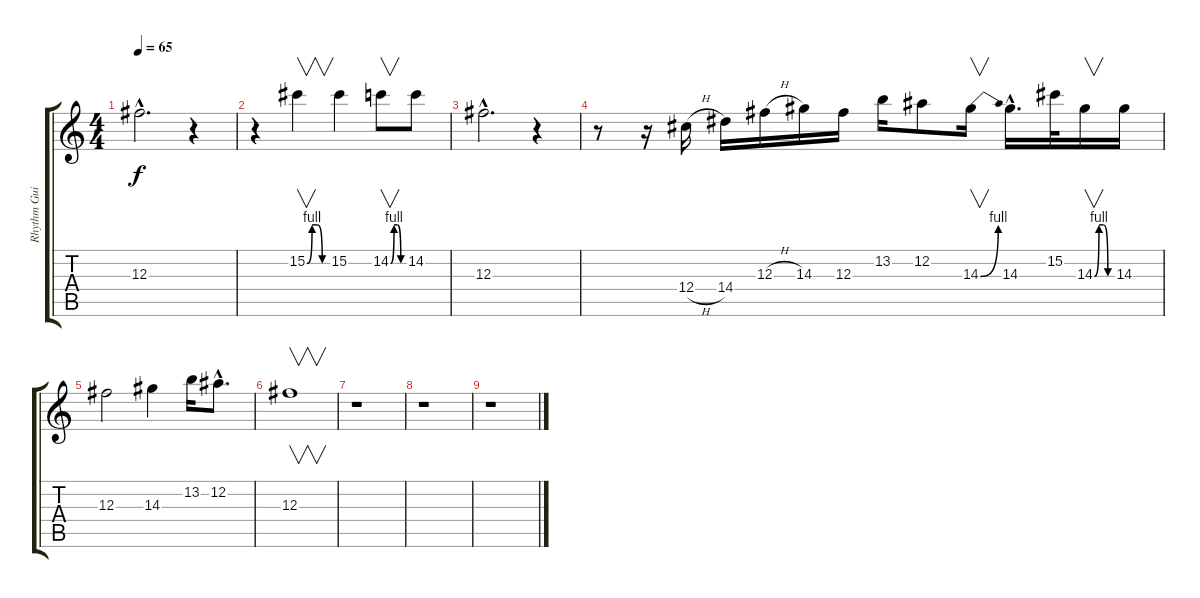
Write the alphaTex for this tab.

\track ("Rhythm Guitar Elec" "Rhythm Gui") {instrument overdrivenguitar}
\staff {score tabs}
\tuning (Eb4 Bb3 Gb3 Db3 Ab2 Eb2) {hide}
\ts (4 4)
\tempo 65
\clef g2
\ks c
12.3{hac}.2{d dy f} r.4 |
r.4 15.2{be (custom 0 0 15 4 30 4 45 0 60 0)}.4{v} 15.2.4 14.2{be (custom 0 0 15 4 30 4 45 0 60 0)}.8{v} 14.2.8 |
12.3{hac}.2{d} r.4 |
r.8 r.16 12.4{h}.16 14.4.16 12.3{h}.16 14.3.16 12.3.16 13.2.16 12.2.8 14.3{be (bend 0 0 60 4)}.16{v} 14.3{hac}.16{d} 15.2.32 14.3{be (custom 0 0 15 4 30 4 45 0 60 0)}.16{v} 14.3.16 |
12.3.2 14.3.4 13.2.16 12.2{hac}.8{d} |
12.3.1{v} |
r.1 |
r.1 |
r.1
